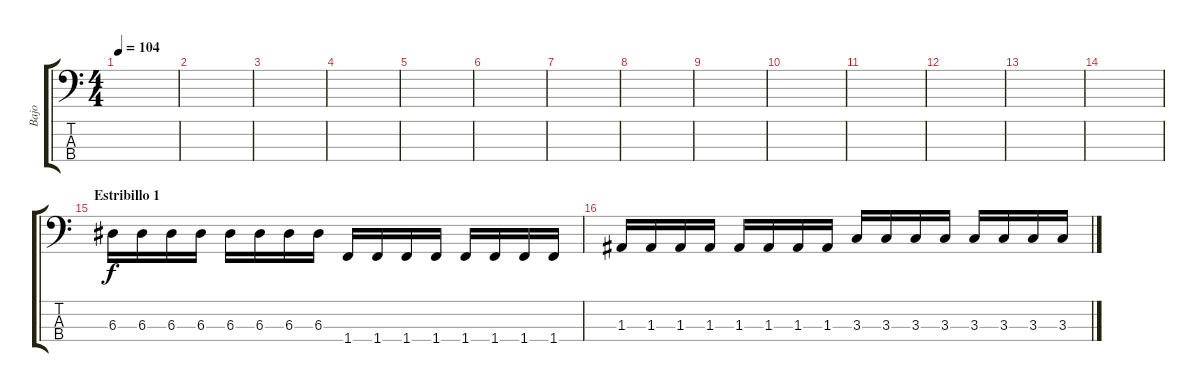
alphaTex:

\track ("Bajo" "Bajo") {instrument electricbasspick}
\staff {score tabs}
\tuning (G2 D2 A1 E1) {hide}
\ts (4 4)
\tempo 104
\clef f4
\ks c
|
|
|
|
|
|
|
|
|
|
|
|
|
|
\section ("" "Estribillo 1")
6.3.16 6.3.16 6.3.16 6.3.16 6.3.16 6.3.16 6.3.16 6.3.16 1.4.16 1.4.16 1.4.16 1.4.16 1.4.16 1.4.16 1.4.16 1.4.16 |
1.3.16 1.3.16 1.3.16 1.3.16 1.3.16 1.3.16 1.3.16 1.3.16 3.3.16 3.3.16 3.3.16 3.3.16 3.3.16 3.3.16 3.3.16 3.3.16
